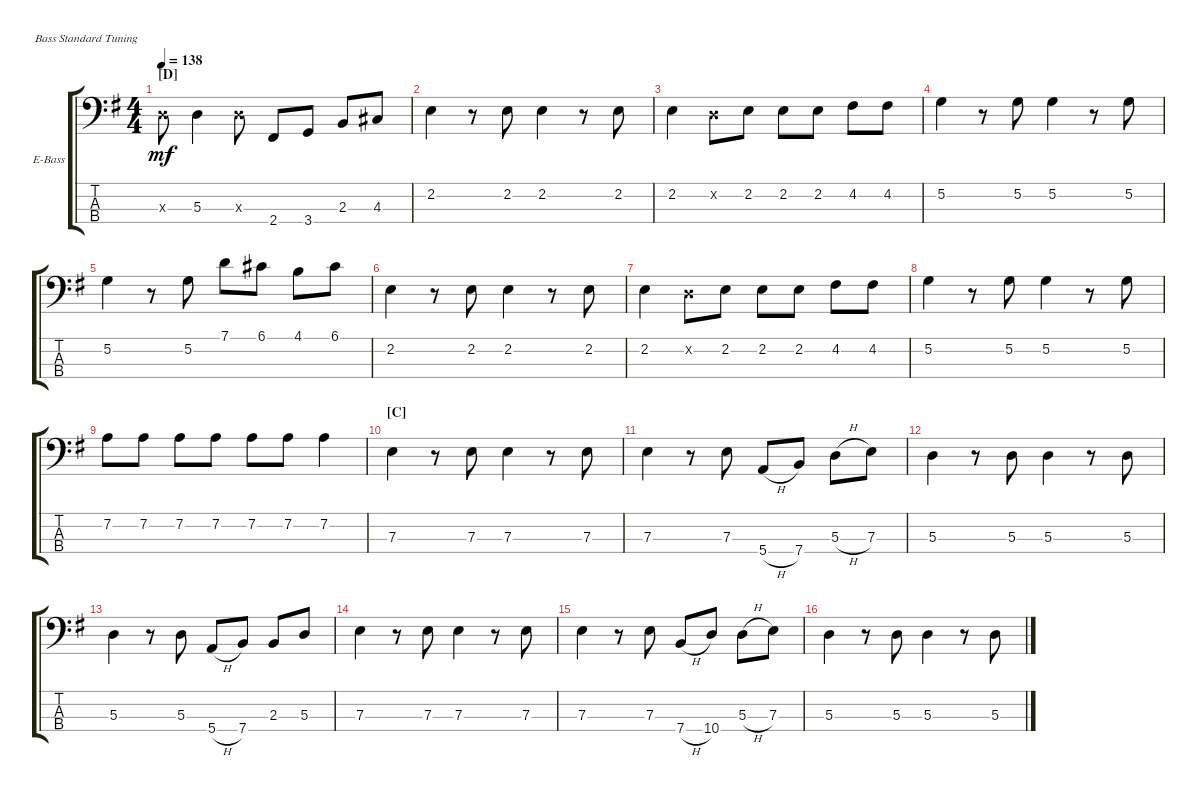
\defaultSystemsLayout 4
\bracketExtendMode groupsimilarinstruments
\firstSystemTrackNameOrientation horizontal
\otherSystemsTrackNameOrientation horizontal
\track ("Electric Bass" "E-Bass") {instrument electricbassfinger}
\staff {score tabs}
\tuning (G2 D2 A1 E1)
\ts (4 4)
\section ("D" "")
\tempo 138
\clef f4
\ks g
5.3{x}.8{dy mf} 5.3.4 5.3{x}.8 2.4.8 3.4.8 2.3.8 4.3.8 |
2.2.4 r.8 2.2.8 2.2.4 r.8 2.2.8 |
2.2.4 0.2{x}.8 2.2.8 2.2.8 2.2.8 4.2.8 4.2.8 |
5.2.4 r.8 5.2.8 5.2.4 r.8 5.2.8 |
5.2.4 r.8 5.2.8 7.1.8 6.1.8 4.1.8 6.1.8 |
2.2.4 r.8 2.2.8 2.2.4 r.8 2.2.8 |
2.2.4 0.2{x}.8 2.2.8 2.2.8 2.2.8 4.2.8 4.2.8 |
5.2.4 r.8 5.2.8 5.2.4 r.8 5.2.8 |
7.2.8 7.2.8 7.2.8 7.2.8 7.2.8 7.2.8 7.2.4 |
\section ("C" "")
7.3.4 r.8 7.3.8 7.3.4 r.8 7.3.8 |
7.3.4 r.8 7.3.8 5.4{h}.8 7.4.8 5.3{h}.8 7.3.8 |
5.3.4 r.8 5.3.8 5.3.4 r.8 5.3.8 |
5.3.4 r.8 5.3.8 5.4{h}.8 7.4.8 2.3.8 5.3.8 |
7.3.4 r.8 7.3.8 7.3.4 r.8 7.3.8 |
7.3.4 r.8 7.3.8 7.4{h}.8 10.4.8 5.3{h}.8 7.3.8 |
5.3.4 r.8 5.3.8 5.3.4 r.8 5.3.8
